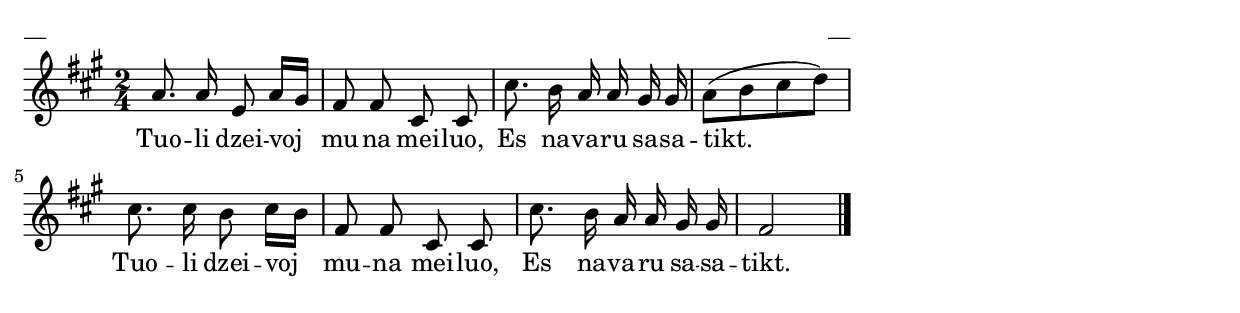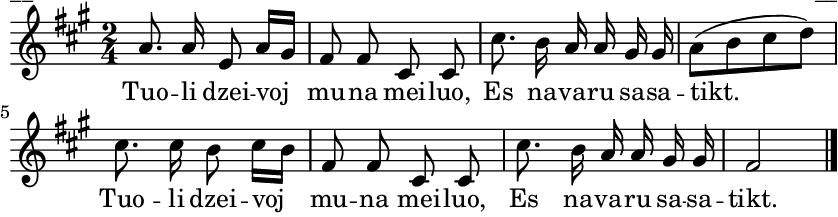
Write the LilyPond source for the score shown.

\version "2.13.18"
#(ly:set-option 'crop #t)

%\header {
%    title = "Tuoli dzeivoj muna meiluo"
%}
\paper {
line-width = 14\cm
left-margin = 0.4\cm
between-system-padding = 0.1\cm
between-system-space = 0.1\cm
}
\layout {
indent = #0
ragged-last = ##f
}


voiceA = \relative c'' {
\clef "treble"
\key fis \minor
\time 2/4
a8. a16 e8 a16[ gis] | fis8 fis cis cis |
cis'8. b16 a a gis gis | a8[( b cis d]) |
cis8. cis16 b8 cis16[ b] | fis8 fis cis cis |
cis'8. b16 a a gis gis | fis2
\bar "|."
} 

lyricA = \lyricmode {
Tuo -- li dzei -- voj mu -- na mei -- luo,
Es na -- va -- ru sa -- sa -- tikt.
Tuo -- li dzei -- voj mu -- na mei -- luo,
Es na -- va -- ru sa -- sa -- tikt.
} 


fullScore = <<
\new Staff {
<<
\new Voice = "voiceA" { \oneVoice \autoBeamOff \voiceA }
\new Lyrics \lyricsto "voiceA" \lyricA
>>
}
>>

\score {
\fullScore
\header { piece = "__" opus = "__" }
}
\markup { \with-color #(x11-color 'white) \sans \smaller "__" }
\score {
\unfoldRepeats
\fullScore
\midi {
\context { \Staff \remove "Staff_performer" }
\context { \Voice \consists "Staff_performer" }
}
}



